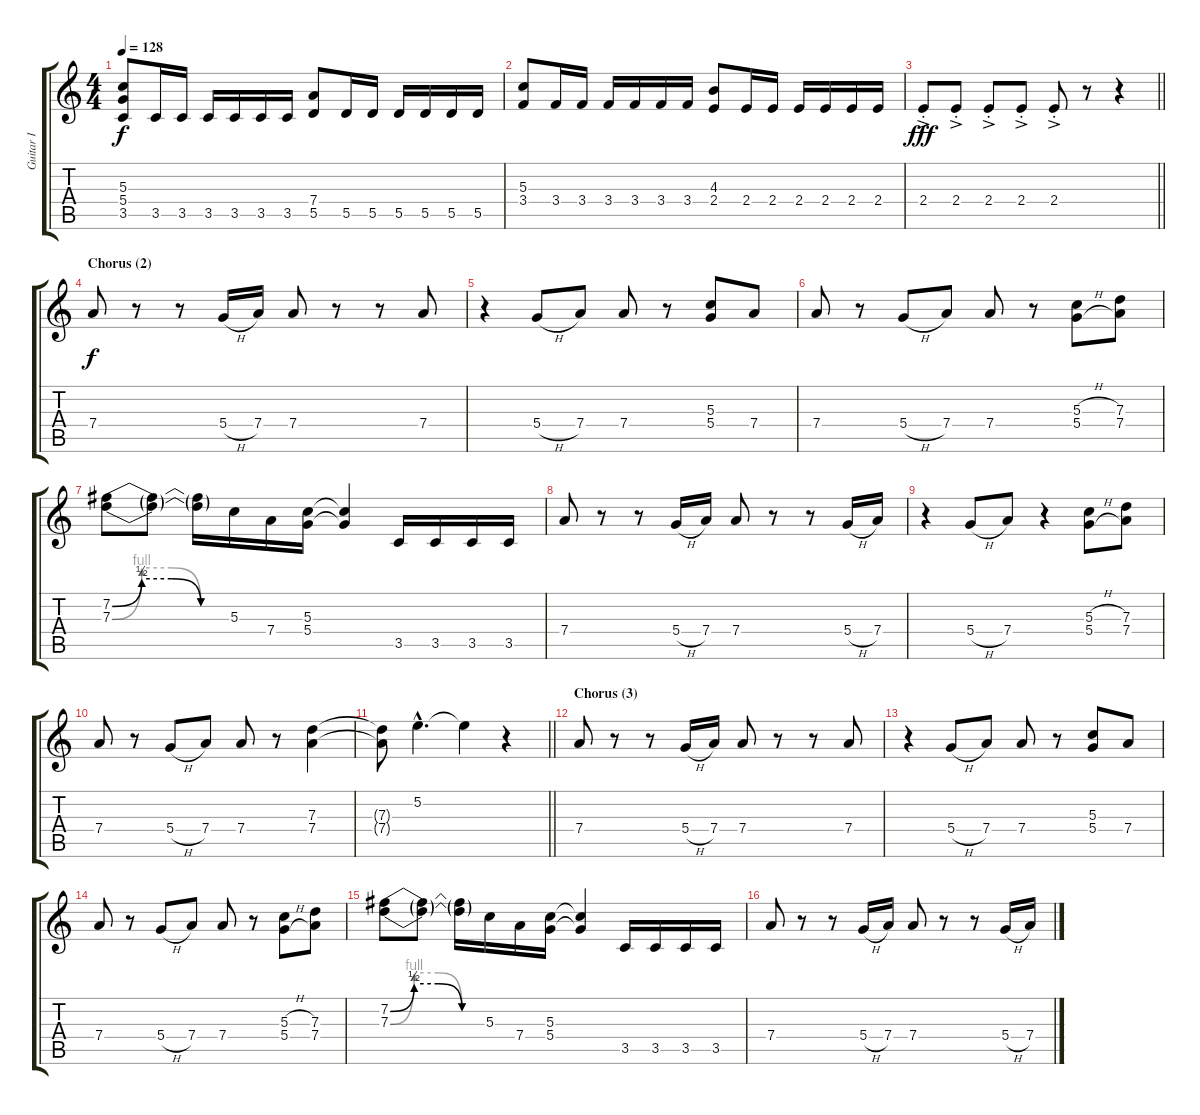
\track ("Guitar I" "Guitar I") {instrument distortionguitar}
\staff {score tabs}
\tuning (E4 B3 G3 D3 A2 E2) {hide}
\ts (4 4)
\tempo 128
\clef g2
\ks aminor
(5.3 5.4 3.5).8{dy f} 3.5.16 3.5.16 3.5.16 3.5.16 3.5.16 3.5.16 (7.4 5.5).8 5.5.16 5.5.16 5.5.16 5.5.16 5.5.16 5.5.16 |
(5.3 3.4).8 3.4.16 3.4.16 3.4.16 3.4.16 3.4.16 3.4.16 (4.3 2.4).8 2.4.16 2.4.16 2.4.16 2.4.16 2.4.16 2.4.16 |
\barLineRight lightlight
2.4{ac st}.8{dy fff} 2.4{ac st}.8 2.4{ac st}.8 2.4{ac st}.8 2.4{ac st}.8 r.8 r.4 |
\section ("" "Chorus (2)")
7.4.8{dy f} r.8 r.8 5.4{h}.16 7.4.16 7.4.8 r.8 r.8 7.4.8 |
r.4 5.4{h}.8 7.4.8 7.4.8 r.8 (5.3 5.4).8 7.4.8 |
7.4.8 r.8 5.4{h}.8 7.4.8 7.4.8 r.8 (5.3{h} 5.4{h}).8 (7.3 7.4).8 |
(7.2{be (custom 0 0 15 2 30 2 45 0 60 0)} 7.3{be (custom 0 0 15 4 30 4 45 0 60 0)}).8 (7.2{t} 7.3{t}).8 (7.2{t} 7.3{t}).16 5.3.16 7.4.16 (5.3 5.4).16 (5.3{t} 5.4{t}).4 3.5.16 3.5.16 3.5.16 3.5.16 |
7.4.8 r.8 r.8 5.4{h}.16 7.4.16 7.4.8 r.8 r.8 5.4{h}.16 7.4.16 |
r.4 5.4{h}.8 7.4.8 r.4 (5.3{h} 5.4{h}).8 (7.3 7.4).8 |
7.4.8 r.8 5.4{h}.8 7.4.8 7.4.8 r.8 (7.3 7.4).4 |
\barLineRight lightlight
(7.3{t} 7.4{t}).8 5.2{hac}.4{d} 5.2{t}.4 r.4 |
\section ("" "Chorus (3)")
7.4.8 r.8 r.8 5.4{h}.16 7.4.16 7.4.8 r.8 r.8 7.4.8 |
r.4 5.4{h}.8 7.4.8 7.4.8 r.8 (5.3 5.4).8 7.4.8 |
7.4.8 r.8 5.4{h}.8 7.4.8 7.4.8 r.8 (5.3{h} 5.4{h}).8 (7.3 7.4).8 |
(7.2{be (custom 0 0 15 2 30 2 45 0 60 0)} 7.3{be (custom 0 0 15 4 30 4 45 0 60 0)}).8 (7.2{t} 7.3{t}).8 (7.2{t} 7.3{t}).16 5.3.16 7.4.16 (5.3 5.4).16 (5.3{t} 5.4{t}).4 3.5.16 3.5.16 3.5.16 3.5.16 |
7.4.8 r.8 r.8 5.4{h}.16 7.4.16 7.4.8 r.8 r.8 5.4{h}.16 7.4.16
